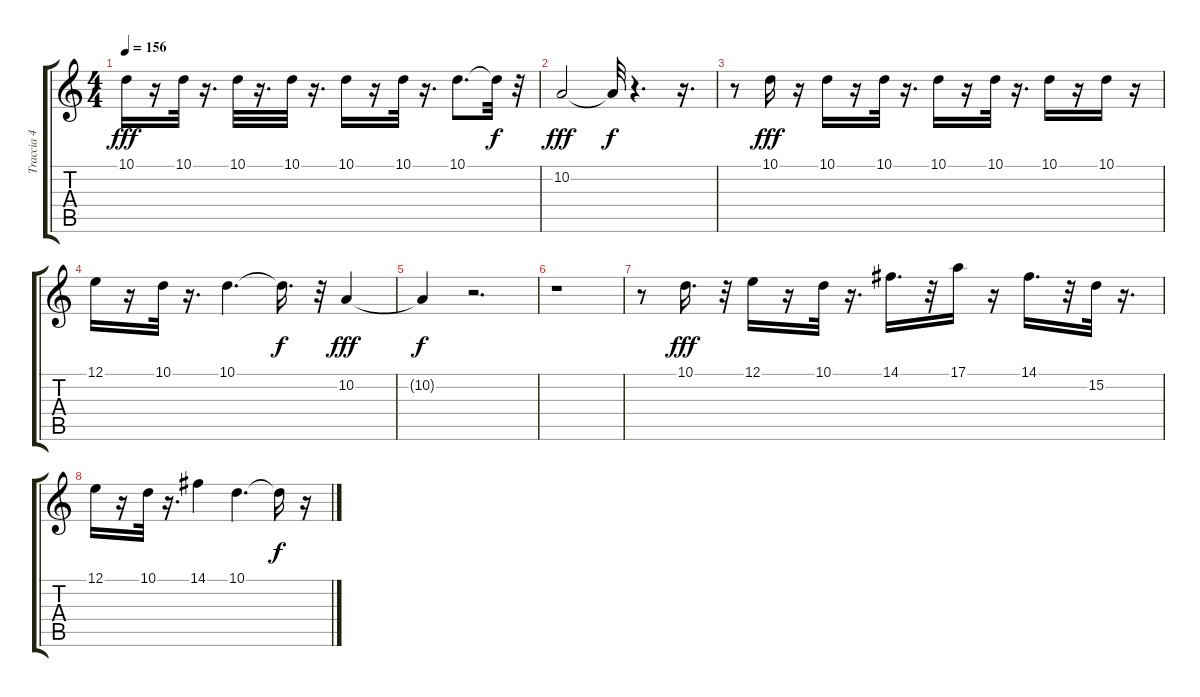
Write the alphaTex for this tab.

\track ("Traccia 4" "Traccia 4") {instrument lead8bassandlead}
\staff {score tabs}
\tuning (E4 B3 G3 D3 A2 E2) {hide}
\ts (4 4)
\tempo 156
\clef g2
\ks c
10.1.16{dy fff} r.16 10.1.32 r.16{d} 10.1.32 r.16{d} 10.1.32 r.16{d} 10.1.16 r.16 10.1.32 r.16{d} 10.1.8{d} 10.1{t}.32{dy f} r.32 |
10.2.2{dy fff} 10.2{t}.32{dy f} r.4{d} r.16{d} |
r.8 10.1.16{dy fff} r.16 10.1.16 r.16 10.1.32 r.16{d} 10.1.16 r.16 10.1.32 r.16{d} 10.1.16 r.16 10.1.16 r.16 |
12.1.16 r.16 10.1.32 r.16{d} 10.1.4{d} 10.1{t}.16{d dy f} r.32 10.2.4{dy fff} |
10.2{t}.4{dy f} r.2{d} |
r.1 |
r.8 10.1.16{d dy fff} r.32 12.1.16 r.16 10.1.32 r.16{d} 14.1.16{d} r.32 17.1.16 r.16 14.1.16{d} r.32 15.2.32 r.16{d} |
12.1.16 r.16 10.1.32 r.16{d} 14.1.4 10.1.4{d} 10.1{t}.16{dy f} r.16
